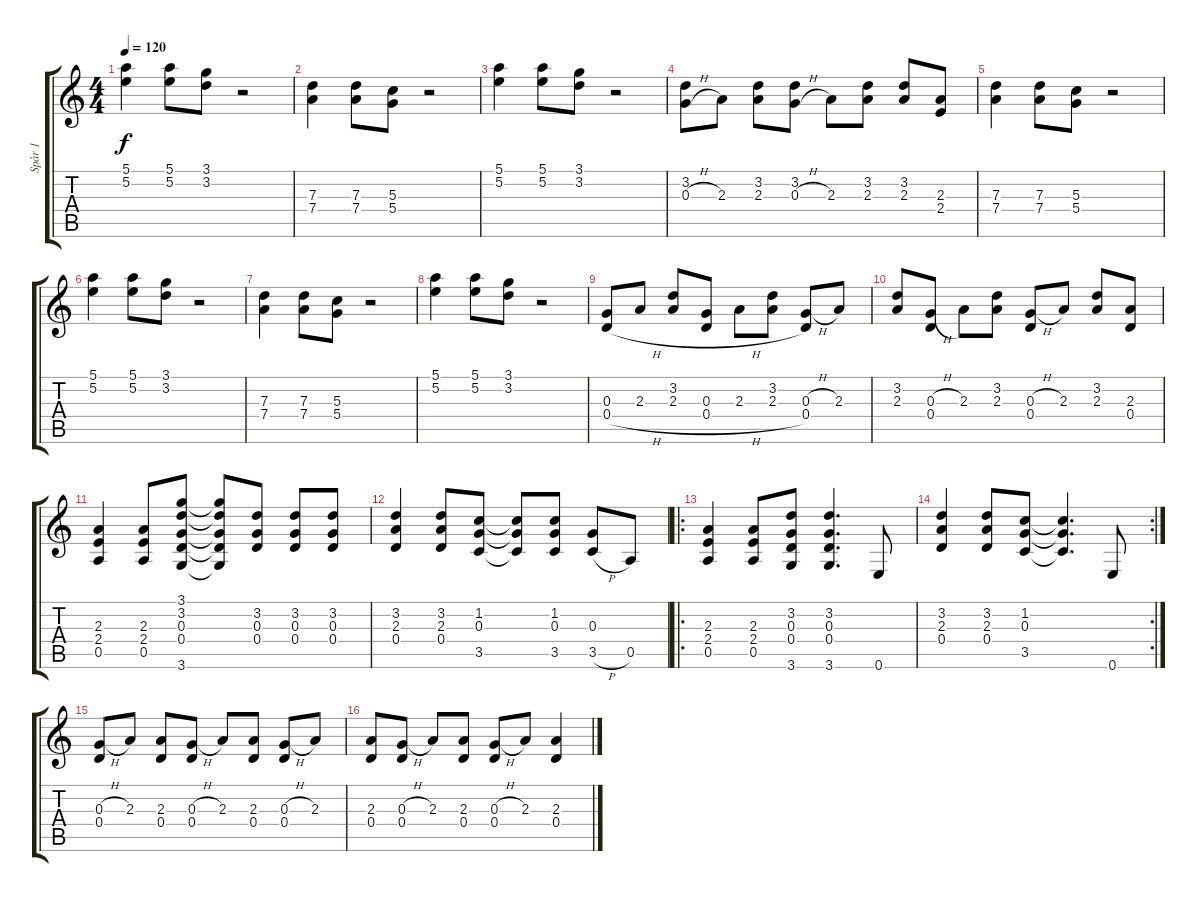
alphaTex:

\track ("Spår 1" "Spår 1") {instrument overdrivenguitar}
\staff {score tabs}
\tuning (E4 B3 G3 D3 A2 E2) {hide}
\ts (4 4)
\tempo 120
\clef g2
\ks c
(5.1 5.2).4{dy f} (5.1 5.2).8 (3.1 3.2).8 r.2 |
(7.3 7.4).4 (7.3 7.4).8 (5.3 5.4).8 r.2 |
(5.1 5.2).4 (5.1 5.2).8 (3.1 3.2).8 r.2 |
(3.2 0.3{h}).8 2.3.8 (3.2 2.3).8 (3.2 0.3{h}).8 2.3.8 (3.2 2.3).8 (3.2 2.3).8 (2.3 2.4).8 |
(7.3 7.4).4 (7.3 7.4).8 (5.3 5.4).8 r.2 |
(5.1 5.2).4 (5.1 5.2).8 (3.1 3.2).8 r.2 |
(7.3 7.4).4 (7.3 7.4).8 (5.3 5.4).8 r.2 |
(5.1 5.2).4 (5.1 5.2).8 (3.1 3.2).8 r.2 |
(0.3 0.4{h}).8 2.3.8 (3.2 2.3).8 (0.3 0.4{h}).8 2.3.8 (3.2 2.3).8 (0.3{h} 0.4).8 2.3.8 |
(3.2 2.3).8 (0.3{h} 0.4).8 2.3.8 (3.2 2.3).8 (0.3{h} 0.4).8 2.3.8 (3.2 2.3).8 (2.3 0.4).8 |
(2.3 2.4 0.5).4 (2.3 2.4 0.5).8 (3.1 3.2 0.3 0.4 3.6).8 (3.1{t} 3.2{t} 0.3{t} 0.4{t} 3.6{t}).8 (3.2 0.3 0.4).8 (3.2 0.3 0.4).8 (3.2 0.3 0.4).8 |
(3.2 2.3 0.4).4 (3.2 2.3 0.4).8 (1.2 0.3 3.5).8 (1.2{t} 0.3{t} 3.5{t}).8 (1.2 0.3 3.5).8 (0.3 3.5{h}).8 0.5.8 |
\ro
(2.3 2.4 0.5).4 (2.3 2.4 0.5).8 (3.2 0.3 0.4 3.6).8 (3.2 0.3 0.4 3.6).4{d} 0.6.8 |
\rc 2
(3.2 2.3 0.4).4 (3.2 2.3 0.4).8 (1.2 0.3 3.5).8 (1.2{t} 0.3{t} 3.5{t}).4{d} 0.6.8 |
(0.3{h} 0.4).8 2.3.8 (2.3 0.4).8 (0.3{h} 0.4).8 2.3.8 (2.3 0.4).8 (0.3{h} 0.4).8 2.3.8 |
(2.3 0.4).8 (0.3{h} 0.4).8 2.3.8 (2.3 0.4).8 (0.3{h} 0.4).8 2.3.8 (2.3 0.4).4
